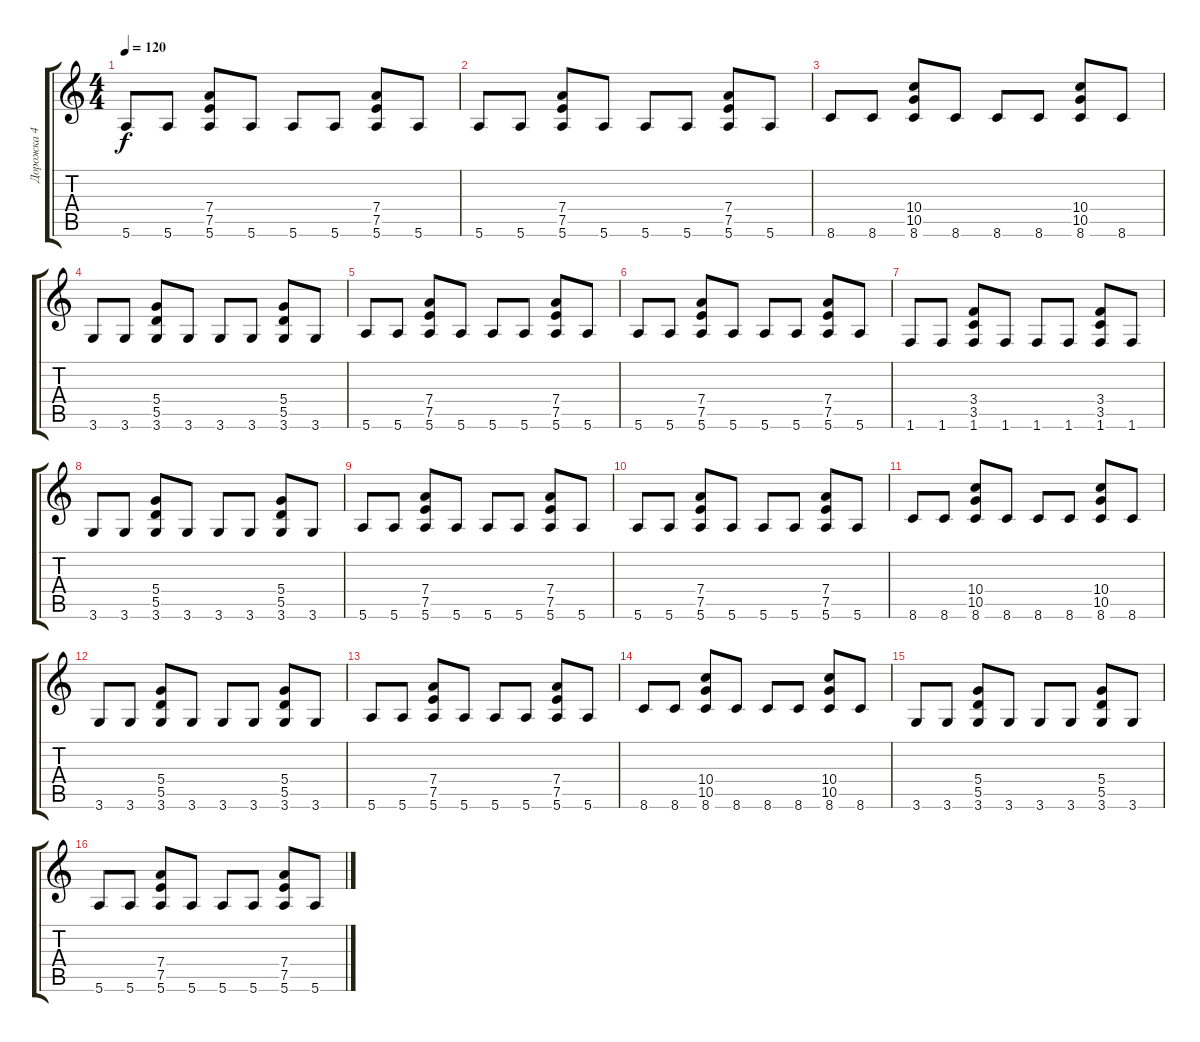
\track ("Дорожка 4" "Дорожка 4") {instrument distortionguitar}
\staff {score tabs}
\tuning (E4 B3 G3 D3 A2 E2) {hide}
\ts (4 4)
\tempo 120
\clef g2
\ks c
5.6.8{dy f} 5.6.8 (7.4 7.5 5.6).8 5.6.8 5.6.8 5.6.8 (7.4 7.5 5.6).8 5.6.8 |
5.6.8 5.6.8 (7.4 7.5 5.6).8 5.6.8 5.6.8 5.6.8 (7.4 7.5 5.6).8 5.6.8 |
8.6.8 8.6.8 (10.4 10.5 8.6).8 8.6.8 8.6.8 8.6.8 (10.4 10.5 8.6).8 8.6.8 |
3.6.8 3.6.8 (5.4 5.5 3.6).8 3.6.8 3.6.8 3.6.8 (5.4 5.5 3.6).8 3.6.8 |
5.6.8 5.6.8 (7.4 7.5 5.6).8 5.6.8 5.6.8 5.6.8 (7.4 7.5 5.6).8 5.6.8 |
5.6.8 5.6.8 (7.4 7.5 5.6).8 5.6.8 5.6.8 5.6.8 (7.4 7.5 5.6).8 5.6.8 |
1.6.8 1.6.8 (3.4 3.5 1.6).8 1.6.8 1.6.8 1.6.8 (3.4 3.5 1.6).8 1.6.8 |
3.6.8 3.6.8 (5.4 5.5 3.6).8 3.6.8 3.6.8 3.6.8 (5.4 5.5 3.6).8 3.6.8 |
5.6.8 5.6.8 (7.4 7.5 5.6).8 5.6.8 5.6.8 5.6.8 (7.4 7.5 5.6).8 5.6.8 |
5.6.8 5.6.8 (7.4 7.5 5.6).8 5.6.8 5.6.8 5.6.8 (7.4 7.5 5.6).8 5.6.8 |
8.6.8 8.6.8 (10.4 10.5 8.6).8 8.6.8 8.6.8 8.6.8 (10.4 10.5 8.6).8 8.6.8 |
3.6.8 3.6.8 (5.4 5.5 3.6).8 3.6.8 3.6.8 3.6.8 (5.4 5.5 3.6).8 3.6.8 |
5.6.8 5.6.8 (7.4 7.5 5.6).8 5.6.8 5.6.8 5.6.8 (7.4 7.5 5.6).8 5.6.8 |
8.6.8 8.6.8 (10.4 10.5 8.6).8 8.6.8 8.6.8 8.6.8 (10.4 10.5 8.6).8 8.6.8 |
3.6.8 3.6.8 (5.4 5.5 3.6).8 3.6.8 3.6.8 3.6.8 (5.4 5.5 3.6).8 3.6.8 |
5.6.8 5.6.8 (7.4 7.5 5.6).8 5.6.8 5.6.8 5.6.8 (7.4 7.5 5.6).8 5.6.8
